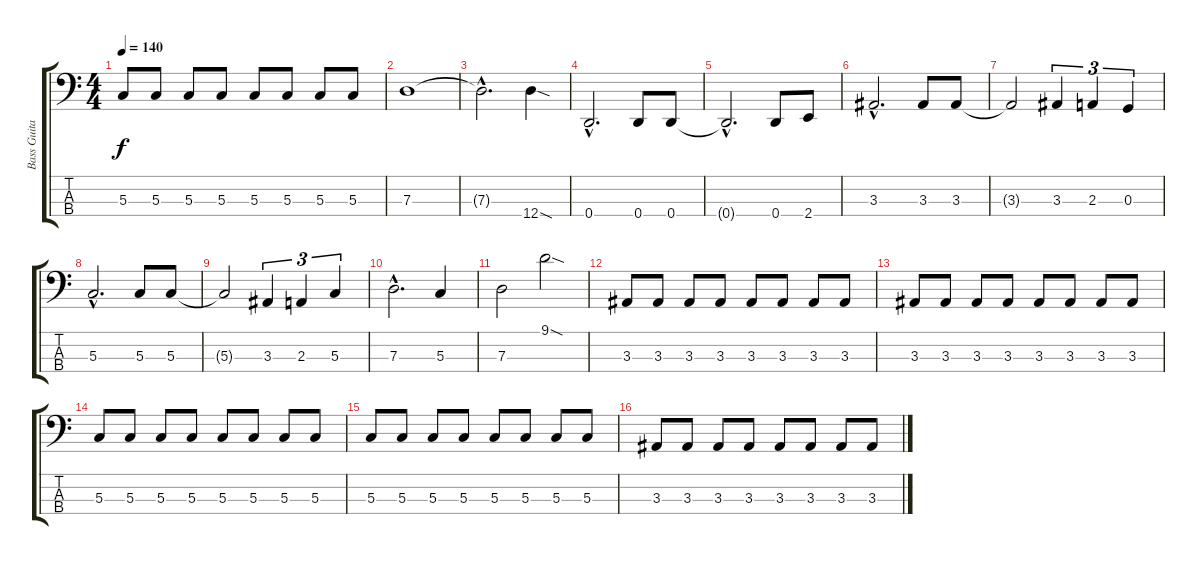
\track ("Bass Guitar" "Bass Guita") {instrument electricbasspick}
\staff {score tabs}
\tuning (F2 C2 G1 D1) {hide}
\ts (4 4)
\tempo 140
\clef f4
\ks c
5.3.8{dy f} 5.3.8 5.3.8 5.3.8 5.3.8 5.3.8 5.3.8 5.3.8 |
7.3.1 |
7.3{hac t}.2{d} 12.4{sod}.4 |
0.4{hac}.2{d} 0.4.8 0.4.8 |
0.4{hac t}.2{d} 0.4.8 2.4.8 |
3.3{hac}.2{d} 3.3.8 3.3.8 |
3.3{t}.2 3.3.4{tu (3 2)} 2.3.4{tu (3 2)} 0.3.4{tu (3 2)} |
5.3{hac}.2{d} 5.3.8 5.3.8 |
5.3{t}.2 3.3.4{tu (3 2)} 2.3.4{tu (3 2)} 5.3.4{tu (3 2)} |
7.3{hac}.2{d} 5.3.4 |
7.3.2 9.1{sod}.2 |
3.3.8 3.3.8 3.3.8 3.3.8 3.3.8 3.3.8 3.3.8 3.3.8 |
3.3.8 3.3.8 3.3.8 3.3.8 3.3.8 3.3.8 3.3.8 3.3.8 |
5.3.8 5.3.8 5.3.8 5.3.8 5.3.8 5.3.8 5.3.8 5.3.8 |
5.3.8 5.3.8 5.3.8 5.3.8 5.3.8 5.3.8 5.3.8 5.3.8 |
3.3.8 3.3.8 3.3.8 3.3.8 3.3.8 3.3.8 3.3.8 3.3.8
